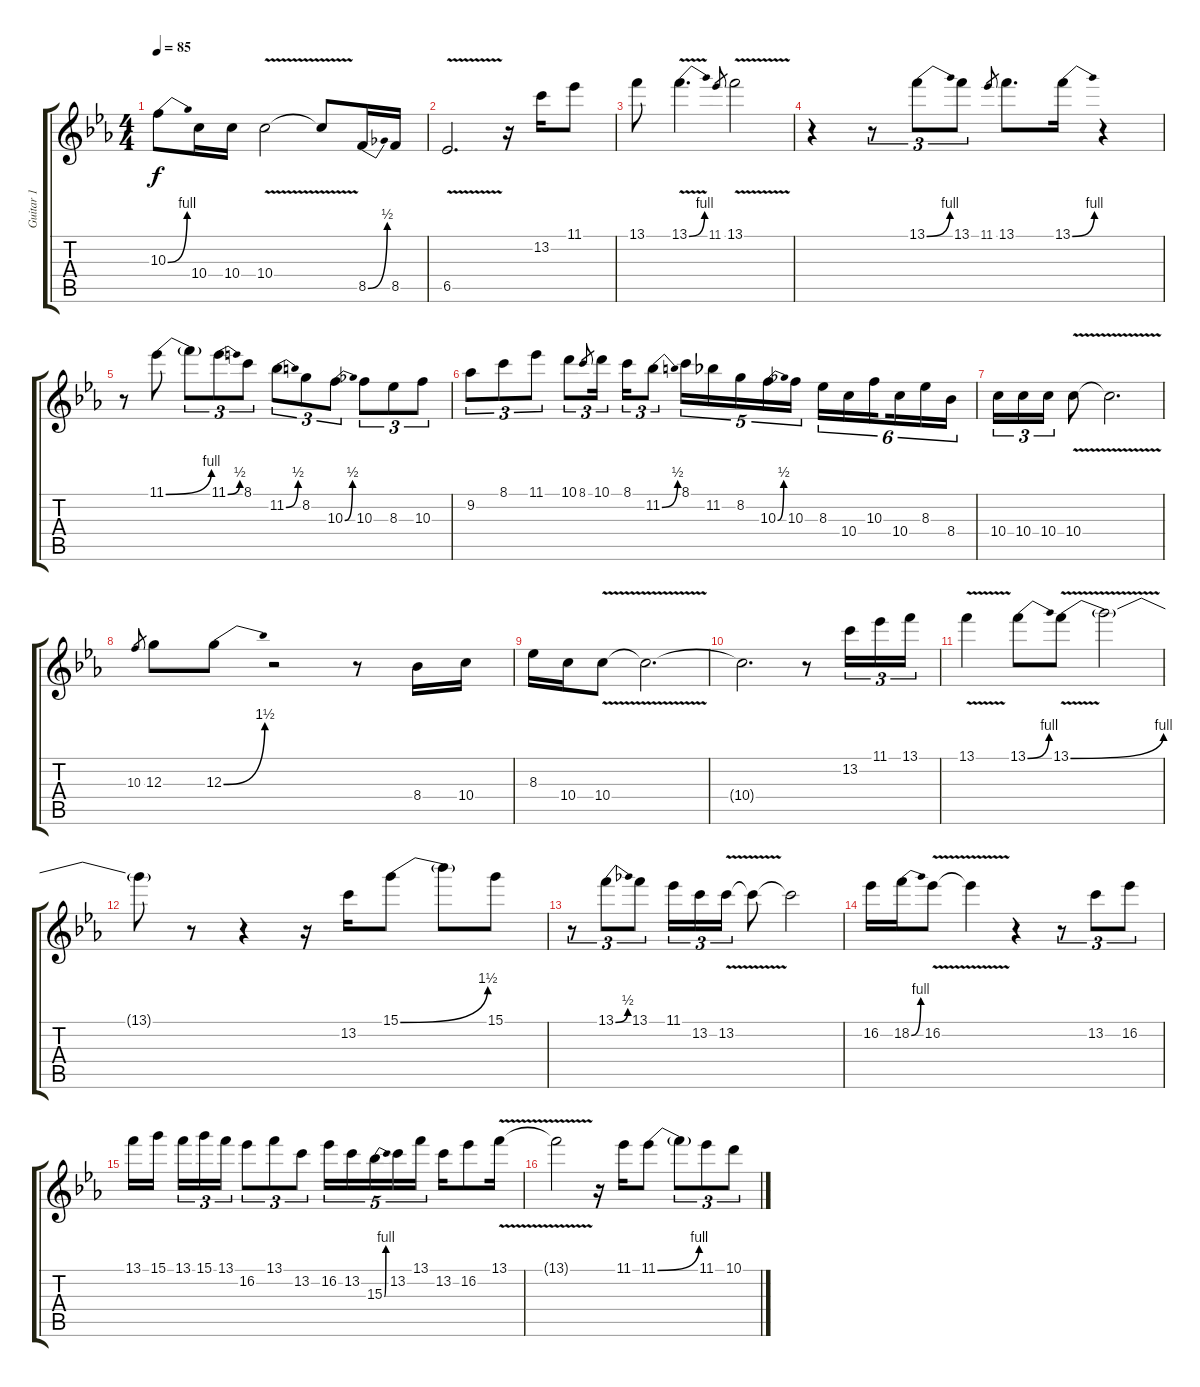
\track ("Guitar 1" "Guitar 1") {instrument overdrivenguitar}
\staff {score tabs}
\tuning (E4 B3 G3 D3 A2 E2) {hide}
\ts (4 4)
\tempo 85
\clef g2
\ks eb
10.3{be (bend 0 0 60 4)}.8{dy f} 10.4.16 10.4.16 10.4{v}.2 10.4{t}.8 8.5{be (bend 0 0 60 2)}.16 8.5.16 |
6.5{v}.2{d} r.16 13.2.16 11.1.8 |
13.1.8 13.1{be (bend 0 0 60 4) v}.4{d} 11.1.8{gr} 13.1{v}.2 |
r.4 r.8{tu (3 2)} 13.1{be (bend 0 0 60 4)}.8{tu (3 2)} 13.1.8{tu (3 2)} 11.1.8{gr} 13.1.8{d} 13.1{be (bend 0 0 60 4)}.16 r.4 |
r.8 11.1{be (bend 0 0 60 4)}.8 11.1{t}.8{tu (3 2)} 11.1{be (bend 0 0 60 2)}.8{tu (3 2)} 8.1.8{tu (3 2)} 11.2{be (bend 0 0 60 2)}.8{tu (3 2)} 8.2.8{tu (3 2)} 10.3{be (bend 0 0 60 2)}.8{tu (3 2)} 10.3.8{tu (3 2)} 8.3.8{tu (3 2)} 10.3.8{tu (3 2)} |
9.2.8{tu (3 2)} 8.1.8{tu (3 2)} 11.1.8{tu (3 2)} 10.1.8{tu (3 2)} 8.1.8{gr} 10.1.16{tu (3 2) beam splitsecondary} 8.1.16{tu (3 2)} 11.2{be (bend 0 0 60 2)}.8{tu (3 2)} 8.1.16{tu (5 4)} 11.2.16{tu (5 4)} 8.2.16{tu (5 4)} 10.3{be (bend 0 0 60 2)}.16{tu (5 4)} 10.3.16{tu (5 4)} 8.3.16{tu (6 4)} 10.4.16{tu (6 4)} 10.3.16{tu (6 4) beam splitsecondary} 10.4.16{tu (6 4)} 8.3.16{tu (6 4)} 8.4.16{tu (6 4)} |
10.4.16{tu (3 2)} 10.4.16{tu (3 2)} 10.4.16{tu (3 2)} 10.4{v}.8 10.4{t}.2{d} |
10.3.8{gr} 12.3.8 12.3{be (bend 0 0 60 6)}.8 r.2 r.8 8.4.16 10.4.16 |
8.3.16 10.4.16 10.4{v}.8 10.4{t}.2{d} |
10.4{t}.2{d} r.8 13.2.16{tu (3 2)} 11.1.16{tu (3 2)} 13.1.16{tu (3 2)} |
13.1{v}.4 13.1{be (bend 0 0 60 4)}.8 13.1{be (bend 0 0 60 4) v}.8 13.1{t}.2 |
13.1{t}.8 r.8 r.4 r.16 13.2.16 15.1{be (bend 0 0 60 6)}.8 15.1{t}.8 15.1.8 |
r.8{tu (3 2)} 13.1{be (bend 0 0 60 2)}.8{tu (3 2)} 13.1.8{tu (3 2)} 11.1.16{tu (3 2)} 13.2.16{tu (3 2)} 13.2{v}.16{tu (3 2)} 13.2{t}.8 13.2{t}.2 |
16.2.16 18.2{be (bend 0 0 60 4)}.16 16.2{v}.8 16.2{t}.4 r.4 r.8{tu (3 2)} 13.2.8{tu (3 2)} 16.2.8{tu (3 2)} |
13.1.16 15.1.16{beam splitsecondary} 13.1.16{tu (3 2)} 15.1.16{tu (3 2)} 13.1.16{tu (3 2)} 16.2.8{tu (3 2)} 13.1.8{tu (3 2)} 13.2.8{tu (3 2)} 16.2.16{tu (5 4)} 13.2.16{tu (5 4)} 15.3{be (bend 0 0 60 4)}.16{tu (5 4)} 13.2.16{tu (5 4)} 13.1.16{tu (5 4)} 13.2.16 16.2.8 13.1{v}.16 |
13.1{t}.2 r.16 11.1.16 11.1{be (bend 0 0 60 4)}.8 11.1{t}.8{tu (3 2)} 11.1.8{tu (3 2)} 10.1.8{tu (3 2)}
